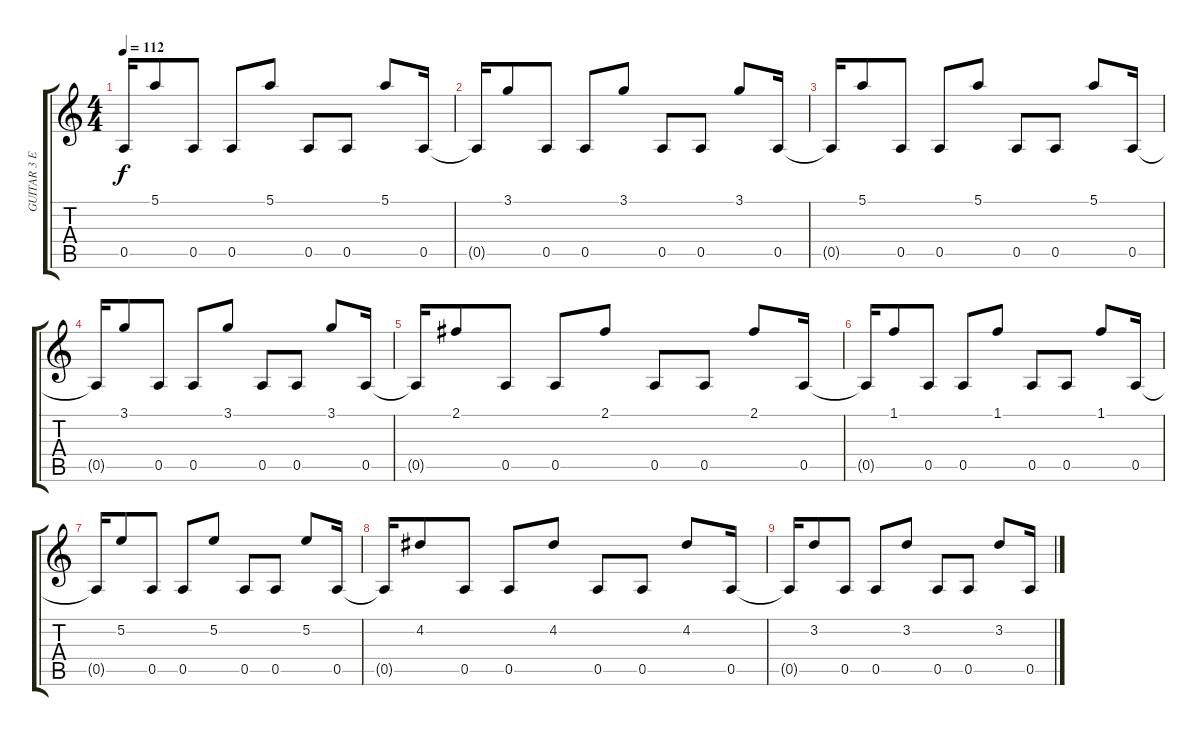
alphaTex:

\track ("GUITAR 3 ECHO" "GUITAR 3 E") {instrument distortionguitar}
\staff {score tabs}
\tuning (E4 B3 G3 D3 A2 E2) {hide}
\ts (4 4)
\tempo 112
\clef g2
\ks c
0.5{t}.16{dy f} 5.1.8 0.5.8 0.5.8 5.1.8 0.5.8 0.5.8 5.1.8 0.5.16 |
0.5{t}.16 3.1.8 0.5.8 0.5.8 3.1.8 0.5.8 0.5.8 3.1.8 0.5.16 |
0.5{t}.16 5.1.8 0.5.8 0.5.8 5.1.8 0.5.8 0.5.8 5.1.8 0.5.16 |
0.5{t}.16 3.1.8 0.5.8 0.5.8 3.1.8 0.5.8 0.5.8 3.1.8 0.5.16 |
0.5{t}.16 2.1.8 0.5.8 0.5.8 2.1.8 0.5.8 0.5.8 2.1.8 0.5.16 |
0.5{t}.16 1.1.8 0.5.8 0.5.8 1.1.8 0.5.8 0.5.8 1.1.8 0.5.16 |
0.5{t}.16 5.2.8 0.5.8 0.5.8 5.2.8 0.5.8 0.5.8 5.2.8 0.5.16 |
0.5{t}.16 4.2.8 0.5.8 0.5.8 4.2.8 0.5.8 0.5.8 4.2.8 0.5.16 |
0.5{t}.16 3.2.8 0.5.8 0.5.8 3.2.8 0.5.8 0.5.8 3.2.8 0.5.16
